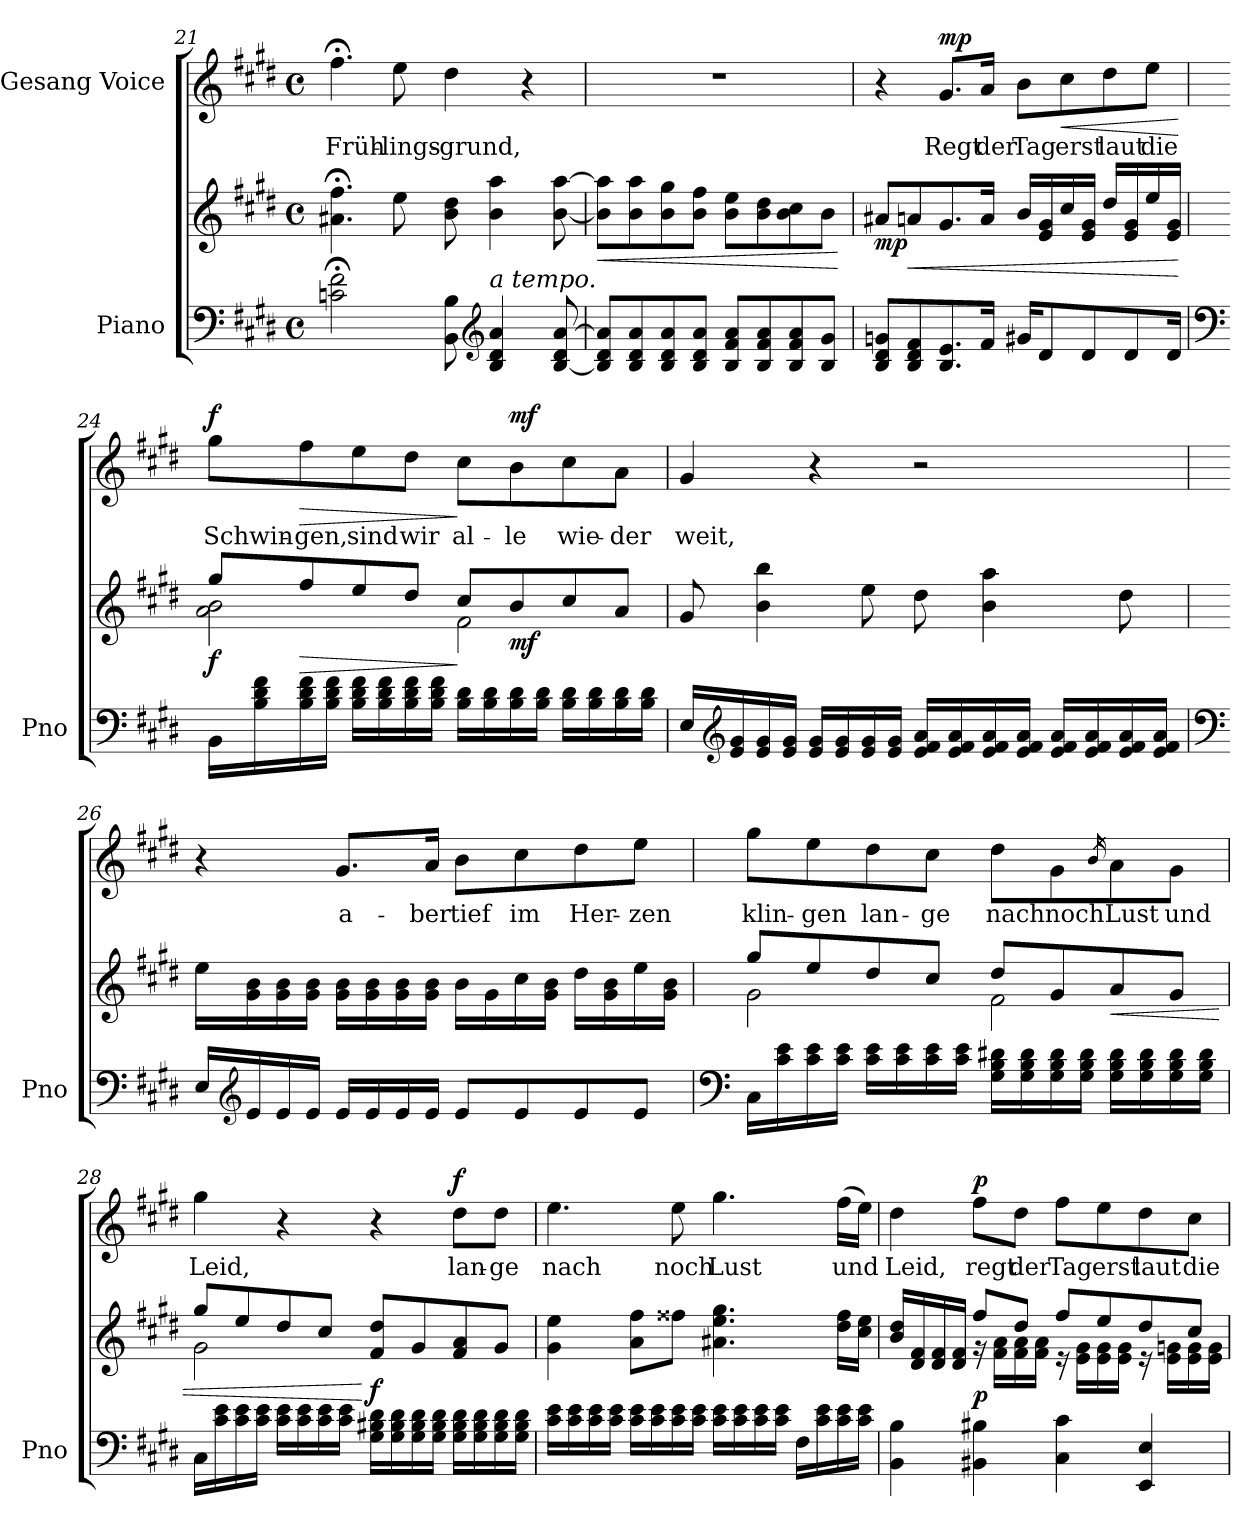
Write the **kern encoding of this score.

**kern	**kern	**dynam	**kern	**text	**dynam
*part2	*part2	*part2	*part1	*part1	*part1
*staff3	*staff2	*staff2/3	*staff1	*staff1	*staff1
*I"Piano	*	*	*I"Gesang Voice	*	*
*I'Pno	*	*	*	*	*
*clefF4	*clefG2	*	*clefG2	*	*
*k[f#c#g#d#]	*k[f#c#g#d#]	*	*k[f#c#g#d#]	*	*
*M4/4	*M4/4	*	*M4/4	*	*
*met(c)	*met(c)	*	*met(c)	*	*
=21	=21	=21	=21	=21	=21
!	!	!	!	!LO:LY:b	!
2cn\; 2f#\;	4.a#X\;< 4.ff#\;<	.	4.ff#;<\	Früh-	.
!	!	!	!	!LO:LY:b	!
.	8ee\	.	8ee\	-lings-	.
!	!	!	!	!LO:LY:b	!
8BB\ 8B\	8b\ 8dd#\	.	4dd#\	-grund,	.
*clefG2	*	*	*	*	*
!LO:TX:a:i:t=a tempo.	!	!	!	!	!
4B/ 4d#/ 4a/	4b\ 4aa\	.	.	.	.
.	.	.	4r	.	.
[8B/ 8d#/ [8a/	[8b\ [8aa\	.	.	.	.
!!LO:LB:g=z
=22	=22	=22	=22	=22	=22
!	!	!LO:HP:b	!	!	!
8B/] 8d#/ 8a/]L	8b\] 8aa\]L	<	1r	.	.
8B/ 8d#/ 8a/	8b\ 8aa\	.	.	.	.
8B/ 8d#/ 8a/	8b\ 8gg#\	.	.	.	.
8B/ 8d#/ 8a/J	8b\ 8ff#\J	.	.	.	.
8B/ 8f#/ 8a/L	8b\ 8ee\L	.	.	.	.
8B/ 8f#/ 8a/	8b\ 8dd#\	.	.	.	.
8B/ 8f#/ 8a/	8b\ 8cc#\	.	.	.	.
8B/ 8g#/J	8b\J	.	.	.	.
.	.	[	.	.	.
=23	=23	=23	=23	=23	=23
!	!	!LO:DY:b	!	!	!
8B/ 8d#/ 8gn/L	8a#X/L	mp	4r	.	.
!	!	!LO:HP:b	!	!	!
8B/ 8d#/ 8f#/	8an/	<	.	.	.
!	!	!	!	!LO:LY:b	!LO:DY:a
8.B/ 8.e/	8.g#/	.	8.g#/L	Regt	mp
!	!	!	!	!LO:LY:b	!
16f#/Jk	16a/Jk	.	16a/Jk	der	.
!	!	!	!	!LO:LY:b	!
16g#X/KL	16b/LL	.	8b\L	Tag	.
8d#/	16e/ 16g#/	.	.	.	.
!	!	!	!	!LO:LY:b	!LO:HP:b
.	16cc#/	.	8cc#\	erst	<
8d#/	16e/ 16g#/JJ	.	.	.	.
!	!	!	!	!LO:LY:b	!
.	16dd#/LL	.	8dd#\	laut	.
8d#/	16e/ 16g#/	.	.	.	.
!	!	!	!	!LO:LY:b	!
.	16ee/	.	8ee\J	die	.
16d#/Jk	16e/ 16g#/JJ	.	.	.	.
.	.	[	.	.	[
=24	=24	=24	=24	=24	=24
*clefF4	*	*	*	*	*
*	*^	*	*	*	*
!	!	!	!LO:DY:b	!	!LO:LY:b	!LO:DY:a
16BB\LL	8gg#/L	2a\ 2b\	f	8gg#\L	Schwin-	f
16B\ 16d#\ 16f#\	.	.	.	.	.	.
!	!	!	!LO:HP:b	!	!LO:LY:b	!LO:HP:b
16B\ 16d#\ 16f#\	8ff#/	.	>	8ff#\	-gen,	>
16B\ 16d#\ 16f#\JJ	.	.	.	.	.	.
!	!	!	!	!	!LO:LY:b	!
16B\ 16d#\ 16f#\LL	8ee/	.	.	8ee\	sind	.
16B\ 16d#\ 16f#\	.	.	.	.	.	.
!	!	!	!	!	!LO:LY:b	!
16B\ 16d#\ 16f#\	8dd#/J	.	.	8dd#\J	wir	.
16B\ 16d#\ 16f#\JJ	.	.	.	.	.	.
!	!	!	!	!	!LO:LY:b	!
16B\ 16d#\LL	8cc#/L	2f#\	]	8cc#\L	al-	]
16B\ 16d#\	.	.	.	.	.	.
!	!	!	!LO:DY:b	!	!LO:LY:b	!LO:DY:a
16B\ 16d#\	8b/	.	mf	8b\	-le	mf
16B\ 16d#\JJ	.	.	.	.	.	.
!	!	!	!	!	!LO:LY:b	!
16B\ 16d#\LL	8cc#/	.	.	8cc#\	wie-	.
16B\ 16d#\	.	.	.	.	.	.
!	!	!	!	!	!LO:LY:b	!
16B\ 16d#\	8a/J	.	.	8a\J	-der	.
16B\ 16d#\JJ	.	.	.	.	.	.
*	*v	*v	*	*	*	*
!!LO:LB:g=z
=25	=25	=25	=25	=25	=25
!	!	!	!	!LO:LY:b	!
16E/LL	8g#/	.	4g#/	weit,	.
*clefG2	*	*	*	*	*
16e/ 16g#/	.	.	.	.	.
16e/ 16g#/	4b\ 4bb\	.	.	.	.
16e/ 16g#/JJ	.	.	.	.	.
16e/ 16g#/LL	.	.	4r	.	.
16e/ 16g#/	.	.	.	.	.
16e/ 16g#/	8ee\	.	.	.	.
16e/ 16g#/JJ	.	.	.	.	.
16e/ 16f#/ 16a/LL	8dd#\	.	2r	.	.
16e/ 16f#/ 16a/	.	.	.	.	.
16e/ 16f#/ 16a/	4b\ 4aa\	.	.	.	.
16e/ 16f#/ 16a/JJ	.	.	.	.	.
16e/ 16f#/ 16a/LL	.	.	.	.	.
16e/ 16f#/ 16a/	.	.	.	.	.
16e/ 16f#/ 16a/	8dd#\	.	.	.	.
16e/ 16f#/ 16a/JJ	.	.	.	.	.
=26	=26	=26	=26	=26	=26
*clefF4	*	*	*	*	*
16E/LL	16ee\LL	.	4r	.	.
*clefG2	*	*	*	*	*
16e/	16g#\ 16b\	.	.	.	.
16e/	16g#\ 16b\	.	.	.	.
16e/JJ	16g#\ 16b\JJ	.	.	.	.
!	!	!	!	!LO:LY:b	!
16e/LL	16g#\ 16b\LL	.	8.g#/L	a-	.
16e/	16g#\ 16b\	.	.	.	.
16e/	16g#\ 16b\	.	.	.	.
!	!	!	!	!LO:LY:b	!
16e/JJ	16g#\ 16b\JJ	.	16a/Jk	-ber	.
!	!	!	!	!LO:LY:b	!
8e/L	16b\LL	.	8b\L	tief	.
.	16g#\	.	.	.	.
!	!	!	!	!LO:LY:b	!
8e/	16cc#\	.	8cc#\	im	.
.	16g#\ 16b\JJ	.	.	.	.
!	!	!	!	!LO:LY:b	!
8e/	16dd#\LL	.	8dd#\	Her-	.
.	16g#\ 16b\	.	.	.	.
!	!	!	!	!LO:LY:b	!
8e/J	16ee\	.	8ee\J	-zen	.
.	16g#\ 16b\JJ	.	.	.	.
!!LO:LB:g=z
=27	=27	=27	=27	=27	=27
*clefF4	*	*	*	*	*
*	*^	*	*	*	*
!	!	!	!	!	!LO:LY:b	!
16C#\LL	8gg#/L	2g#\	.	8gg#\L	klin-	.
16c#\ 16e\	.	.	.	.	.	.
!	!	!	!	!	!LO:LY:b	!
16c#\ 16e\	8ee/	.	.	8ee\	-gen	.
16c#\ 16e\JJ	.	.	.	.	.	.
!	!	!	!	!	!LO:LY:b	!
16c#\ 16e\LL	8dd#/	.	.	8dd#\	lan-	.
16c#\ 16e\	.	.	.	.	.	.
!	!	!	!	!	!LO:LY:b	!
16c#\ 16e\	8cc#/J	.	.	8cc#\J	-ge	.
16c#\ 16e\JJ	.	.	.	.	.	.
!	!	!	!	!	!LO:LY:b	!
16G#\ 16B\ 16d#X\LL	8dd#/L	2f#\	.	8dd#\L	nach	.
16G#\ 16B\ 16d#\	.	.	.	.	.	.
!	!	!	!	!	!LO:LY:b	!
16G#\ 16B\ 16d#\	8g#/	.	.	8g#\	noch	.
16G#\ 16B\ 16d#\JJ	.	.	.	.	.	.
.	.	.	.	16qb/	.	.
!	!	!	!LO:HP:b	!	!LO:LY:b	!
16G#\ 16B\ 16d#\LL	8a/	.	<	8a\	Lust	.
16G#\ 16B\ 16d#\	.	.	.	.	.	.
!	!	!	!	!	!LO:LY:b	!
16G#\ 16B\ 16d#\	8g#/J	.	.	8g#\J	und	.
16G#\ 16B\ 16d#\JJ	.	.	.	.	.	.
=28	=28	=28	=28	=28	=28	=28
!	!	!	!	!	!LO:LY:b	!
16C#\LL	8gg#/L	2g#\	.	4gg#\	Leid,	.
16c#\ 16e\	.	.	.	.	.	.
16c#\ 16e\	8ee/	.	.	.	.	.
16c#\ 16e\JJ	.	.	.	.	.	.
16c#\ 16e\LL	8dd#/	.	.	4r	.	.
16c#\ 16e\	.	.	.	.	.	.
16c#\ 16e\	8cc#/J	.	.	.	.	.
16c#\ 16e\JJ	.	.	.	.	.	.
!	!	!	!LO:DY:n=1:b	!	!	!
16G#\ 16B#X\ 16d#\LL	8f#/ 8dd#/L	2rgyy	[ f	4r	.	.
16G#\ 16B#\ 16d#\	.	.	.	.	.	.
16G#\ 16B#\ 16d#\	8g#/	.	.	.	.	.
16G#\ 16B#\ 16d#\JJ	.	.	.	.	.	.
!	!	!	!	!	!LO:LY:b	!LO:DY:a
16G#\ 16B#\ 16d#\LL	8f#/ 8a/	.	.	8dd#\L	lan-	f
16G#\ 16B#\ 16d#\	.	.	.	.	.	.
!	!	!	!	!	!LO:LY:b	!
16G#\ 16B#\ 16d#\	8g#/J	.	.	8dd#\J	-ge	.
16G#\ 16B#\ 16d#\JJ	.	.	.	.	.	.
*	*v	*v	*	*	*	*
!!LO:PB:g=z
=29	=29	=29	=29	=29	=29
!	!	!	!	!LO:LY:b	!
16c#\ 16e\LL	4g#\ 4ee\	.	4.ee\	nach	.
16c#\ 16e\	.	.	.	.	.
16c#\ 16e\	.	.	.	.	.
16c#\ 16e\JJ	.	.	.	.	.
16c#\ 16e\LL	8a\ 8ff#\L	.	.	.	.
16c#\ 16e\	.	.	.	.	.
!	!	!	!	!LO:LY:b	!
16c#\ 16e\	8ff##X\J	.	8ee\	noch	.
16c#\ 16e\JJ	.	.	.	.	.
!	!	!	!	!LO:LY:b	!
16c#\ 16e\LL	4.a#X\ 4.ee\ 4.gg#\	.	4.gg#\	Lust	.
16c#\ 16e\	.	.	.	.	.
16c#\ 16e\	.	.	.	.	.
16c#\ 16e\JJ	.	.	.	.	.
16F#\LL	.	.	.	.	.
16c#\ 16e\	.	.	.	.	.
!	!	!	!	!LO:LY:b	!
16c#\ 16e\	16dd#\ 16ff##\LL	.	(>16ff#\LL	und	.
16c#\ 16e\JJ	16cc#\ 16ee\JJ	.	16ee\JJ)	.	.
=30	=30	=30	=30	=30	=30
*	*^	*	*	*	*
!	!	!	!	!	!LO:LY:b	!
4BB\ 4B\	16b/ 16dd#/LL	4rgyy	.	4dd#\	Leid,	.
.	16d#/ 16f#/	.	.	.	.	.
.	16d#/ 16f#/	.	.	.	.	.
.	16d#/ 16f#/JJ	.	.	.	.	.
!	!	!	!LO:DY:b	!	!LO:LY:b	!LO:DY:a
4BB#X\ 4B#X\	8ff#/L	16r	p	8ff#\L	regt	p
.	.	16f#\ 16a\LL	.	.	.	.
!	!	!	!	!	!LO:LY:b	!
.	8dd#/J	16f#\ 16a\	.	8dd#\J	der	.
.	.	16f#\ 16a\JJ	.	.	.	.
!	!	!	!	!	!LO:LY:b	!
4C#\ 4c#\	8ff#/L	16r	.	8ff#\L	Tag	.
.	.	16e\ 16g#\LL	.	.	.	.
!	!	!	!	!	!LO:LY:b	!
.	8ee/	16e\ 16g#\	.	8ee\	erst	.
.	.	16e\ 16g#\JJ	.	.	.	.
!	!	!	!	!	!LO:LY:b	!
4EE/ 4E/	8dd#/	16r	.	8dd#\	laut	.
.	.	16e\ 16gn\LL	.	.	.	.
!	!	!	!	!	!LO:LY:b	!
.	8cc#/J	16e\ 16g\	.	8cc#\J	die	.
.	.	16e\ 16g\JJ	.	.	.	.
*	*v	*v	*	*	*	*
=	=	=	=	=	=
*-	*-	*-	*-	*-	*-
